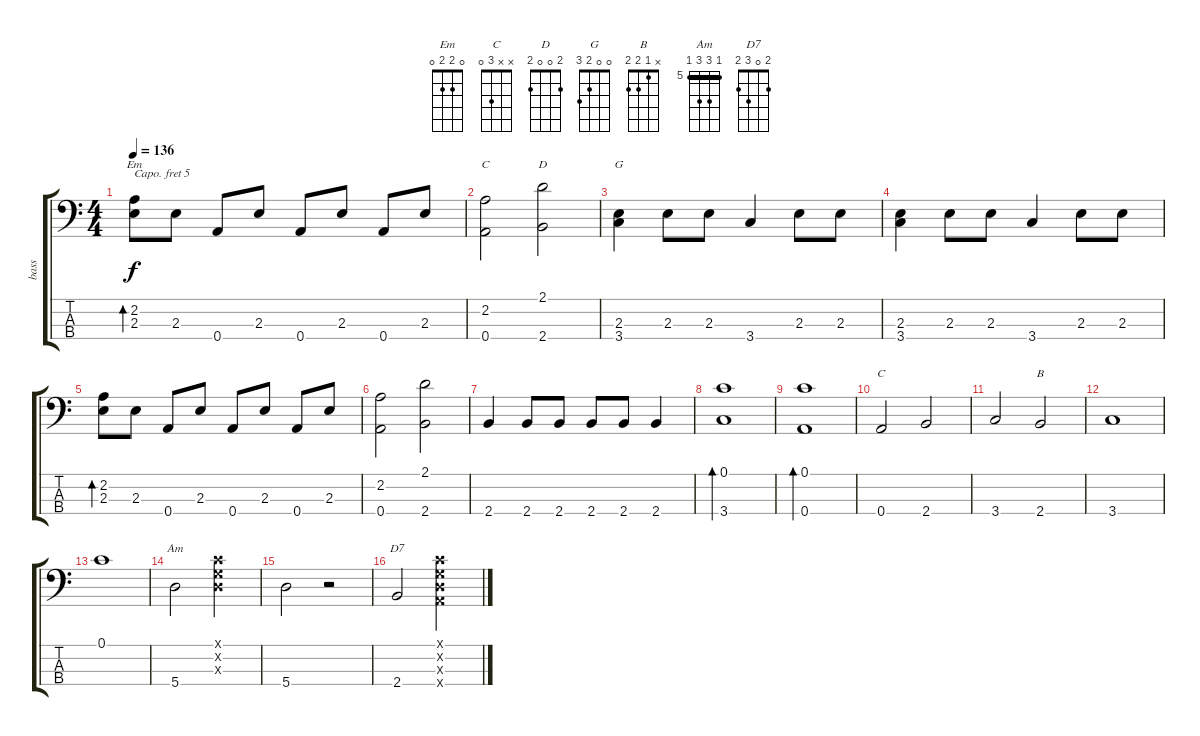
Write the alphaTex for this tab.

\track ("bass" "bass") {instrument acousticbass}
\staff {score tabs}
\capo 5
\tuning (G2 D2 A1 E1) {hide}
\chord ("Em" 0 2 2 0)
\chord ("C" 0 2 3 0)
\chord ("D" 2 0 0 2)
\chord ("G" 0 0 2 3)
\chord ("C" x x 3 0)
\chord ("B" x 1 2 2)
\chord ("Am" 5 7 7 5) {firstfret 5 barre 5}
\chord ("D7" 2 0 3 2)
\ts (4 4)
\tempo 136
\clef f4
\ks c
(2.2 2.3).8{bd 60 ch "Em" dy f} 2.3.8 0.4.8 2.3.8 0.4.8 2.3.8 0.4.8 2.3.8 |
(2.2 0.4).2{ch "C"} (2.1 2.4).2{ch "D"} |
(2.3 3.4).4{ch "G"} 2.3.8 2.3.8 3.4.4 2.3.8 2.3.8 |
(2.3 3.4).4 2.3.8 2.3.8 3.4.4 2.3.8 2.3.8 |
(2.2 2.3).8{bd 60} 2.3.8 0.4.8 2.3.8 0.4.8 2.3.8 0.4.8 2.3.8 |
(2.2 0.4).2 (2.1 2.4).2 |
2.4.4 2.4.8 2.4.8 2.4.8 2.4.8 2.4.4 |
(0.1 3.4).1{bd 60} |
(0.1 0.4).1{bd 60} |
0.4.2{ch "C"} 2.4.2 |
3.4.2 2.4.2{ch "B"} |
3.4.1 |
0.1.1 |
5.4.2{ch "Am"} (0.1{x} 0.2{x} 0.3{x}).2 |
5.4.2 r.2 |
2.4.2{ch "D7"} (0.1{x} 0.2{x} 0.3{x} 0.4{x}).2
